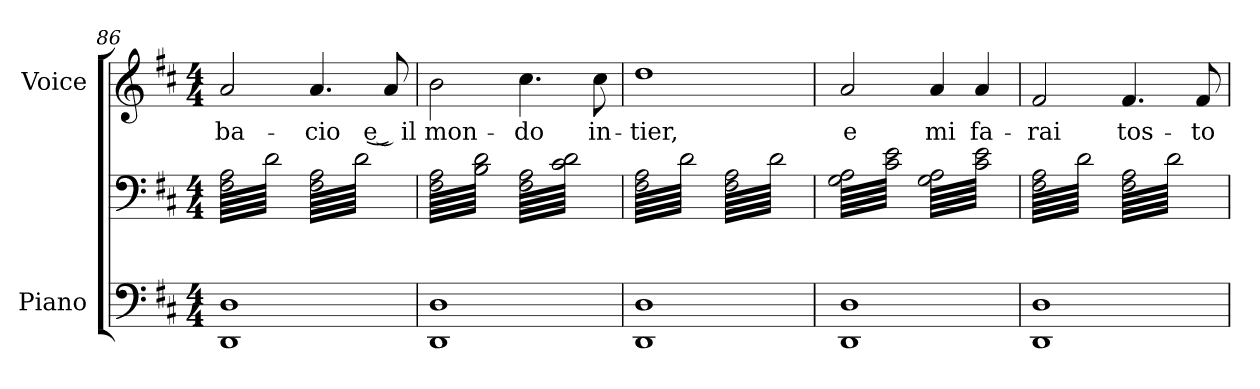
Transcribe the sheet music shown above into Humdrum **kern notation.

**kern	**kern	**kern	**text
*part2	*part2	*part1	*part1
*staff3	*staff2	*staff1	*staff1
*I"Piano	*	*I"Voice	*
*I'Pno	*	*	*
*clefF4	*clefF4	*clefG2	*
*k[f#c#]	*k[f#c#]	*k[f#c#]	*
*M4/4	*M4/4	*M4/4	*
=86	=86	=86	=86
!	!	!	!LO:LY:b
*	*tremolo	*	*
1DD 1D	64F#\ 64A\LLLL	2a/	ba-
.	64d\	.	.
.	64F#\ 64A\	.	.
.	64d\	.	.
.	64F#\ 64A\	.	.
.	64d\	.	.
.	64F#\ 64A\	.	.
.	64d\	.	.
.	64F#\ 64A\	.	.
.	64d\	.	.
.	64F#\ 64A\	.	.
.	64d\	.	.
.	64F#\ 64A\	.	.
.	64d\	.	.
.	64F#\ 64A\	.	.
.	64d\	.	.
.	64F#\ 64A\	.	.
.	64d\	.	.
.	64F#\ 64A\	.	.
.	64d\	.	.
.	64F#\ 64A\	.	.
.	64d\	.	.
.	64F#\ 64A\	.	.
.	64d\	.	.
.	64F#\ 64A\	.	.
.	64d\	.	.
.	64F#\ 64A\	.	.
.	64d\	.	.
.	64F#\ 64A\	.	.
.	64d\	.	.
.	64F#\ 64A\	.	.
.	64d\JJJJ	.	.
!	!	!	!LO:LY:b
.	64F#\ 64A\LLLL	4.a/	-cio
.	64d\	.	.
.	64F#\ 64A\	.	.
.	64d\	.	.
.	64F#\ 64A\	.	.
.	64d\	.	.
.	64F#\ 64A\	.	.
.	64d\	.	.
.	64F#\ 64A\	.	.
.	64d\	.	.
.	64F#\ 64A\	.	.
.	64d\	.	.
.	64F#\ 64A\	.	.
.	64d\	.	.
.	64F#\ 64A\	.	.
.	64d\	.	.
.	64F#\ 64A\	.	.
.	64d\	.	.
.	64F#\ 64A\	.	.
.	64d\	.	.
.	64F#\ 64A\	.	.
.	64d\	.	.
.	64F#\ 64A\	.	.
.	64d\	.	.
!	!	!	!LO:LY:b
.	64F#\ 64A\	8a/	e͜ il
.	64d\	.	.
.	64F#\ 64A\	.	.
.	64d\	.	.
.	64F#\ 64A\	.	.
.	64d\	.	.
.	64F#\ 64A\	.	.
.	64d\JJJJ	.	.
!!LO:LB:g=z
=87	=87	=87	=87
!	!	!	!LO:LY:b
1DD 1D	64F#\ 64A\LLLL	2b\	mon-
.	64B\ 64d\	.	.
.	64F#\ 64A\	.	.
.	64B\ 64d\	.	.
.	64F#\ 64A\	.	.
.	64B\ 64d\	.	.
.	64F#\ 64A\	.	.
.	64B\ 64d\	.	.
.	64F#\ 64A\	.	.
.	64B\ 64d\	.	.
.	64F#\ 64A\	.	.
.	64B\ 64d\	.	.
.	64F#\ 64A\	.	.
.	64B\ 64d\	.	.
.	64F#\ 64A\	.	.
.	64B\ 64d\	.	.
.	64F#\ 64A\	.	.
.	64B\ 64d\	.	.
.	64F#\ 64A\	.	.
.	64B\ 64d\	.	.
.	64F#\ 64A\	.	.
.	64B\ 64d\	.	.
.	64F#\ 64A\	.	.
.	64B\ 64d\	.	.
.	64F#\ 64A\	.	.
.	64B\ 64d\	.	.
.	64F#\ 64A\	.	.
.	64B\ 64d\	.	.
.	64F#\ 64A\	.	.
.	64B\ 64d\	.	.
.	64F#\ 64A\	.	.
.	64B\ 64d\JJJJ	.	.
!	!	!	!LO:LY:b
.	64F#\ 64A\LLLL	4.cc#\	-do
.	64c#\ 64d\	.	.
.	64F#\ 64A\	.	.
.	64c#\ 64d\	.	.
.	64F#\ 64A\	.	.
.	64c#\ 64d\	.	.
.	64F#\ 64A\	.	.
.	64c#\ 64d\	.	.
.	64F#\ 64A\	.	.
.	64c#\ 64d\	.	.
.	64F#\ 64A\	.	.
.	64c#\ 64d\	.	.
.	64F#\ 64A\	.	.
.	64c#\ 64d\	.	.
.	64F#\ 64A\	.	.
.	64c#\ 64d\	.	.
.	64F#\ 64A\	.	.
.	64c#\ 64d\	.	.
.	64F#\ 64A\	.	.
.	64c#\ 64d\	.	.
.	64F#\ 64A\	.	.
.	64c#\ 64d\	.	.
.	64F#\ 64A\	.	.
.	64c#\ 64d\	.	.
!	!	!	!LO:LY:b
.	64F#\ 64A\	8cc#\	in-
.	64c#\ 64d\	.	.
.	64F#\ 64A\	.	.
.	64c#\ 64d\	.	.
.	64F#\ 64A\	.	.
.	64c#\ 64d\	.	.
.	64F#\ 64A\	.	.
.	64c#\ 64d\JJJJ	.	.
=88	=88	=88	=88
!	!	!	!LO:LY:b
1DD 1D	64F#\ 64A\LLLL	1dd	-tier,
.	64d\	.	.
.	64F#\ 64A\	.	.
.	64d\	.	.
.	64F#\ 64A\	.	.
.	64d\	.	.
.	64F#\ 64A\	.	.
.	64d\	.	.
.	64F#\ 64A\	.	.
.	64d\	.	.
.	64F#\ 64A\	.	.
.	64d\	.	.
.	64F#\ 64A\	.	.
.	64d\	.	.
.	64F#\ 64A\	.	.
.	64d\	.	.
.	64F#\ 64A\	.	.
.	64d\	.	.
.	64F#\ 64A\	.	.
.	64d\	.	.
.	64F#\ 64A\	.	.
.	64d\	.	.
.	64F#\ 64A\	.	.
.	64d\	.	.
.	64F#\ 64A\	.	.
.	64d\	.	.
.	64F#\ 64A\	.	.
.	64d\	.	.
.	64F#\ 64A\	.	.
.	64d\	.	.
.	64F#\ 64A\	.	.
.	64d\JJJJ	.	.
.	64F#\ 64A\LLLL	.	.
.	64d\	.	.
.	64F#\ 64A\	.	.
.	64d\	.	.
.	64F#\ 64A\	.	.
.	64d\	.	.
.	64F#\ 64A\	.	.
.	64d\	.	.
.	64F#\ 64A\	.	.
.	64d\	.	.
.	64F#\ 64A\	.	.
.	64d\	.	.
.	64F#\ 64A\	.	.
.	64d\	.	.
.	64F#\ 64A\	.	.
.	64d\	.	.
.	64F#\ 64A\	.	.
.	64d\	.	.
.	64F#\ 64A\	.	.
.	64d\	.	.
.	64F#\ 64A\	.	.
.	64d\	.	.
.	64F#\ 64A\	.	.
.	64d\	.	.
.	64F#\ 64A\	.	.
.	64d\	.	.
.	64F#\ 64A\	.	.
.	64d\	.	.
.	64F#\ 64A\	.	.
.	64d\	.	.
.	64F#\ 64A\	.	.
.	64d\JJJJ	.	.
=89	=89	=89	=89
!	!	!	!LO:LY:b
1DD 1D	64G\ 64A\LLLL	2a/	e
.	64c#\ 64e\	.	.
.	64G\ 64A\	.	.
.	64c#\ 64e\	.	.
.	64G\ 64A\	.	.
.	64c#\ 64e\	.	.
.	64G\ 64A\	.	.
.	64c#\ 64e\	.	.
.	64G\ 64A\	.	.
.	64c#\ 64e\	.	.
.	64G\ 64A\	.	.
.	64c#\ 64e\	.	.
.	64G\ 64A\	.	.
.	64c#\ 64e\	.	.
.	64G\ 64A\	.	.
.	64c#\ 64e\	.	.
.	64G\ 64A\	.	.
.	64c#\ 64e\	.	.
.	64G\ 64A\	.	.
.	64c#\ 64e\	.	.
.	64G\ 64A\	.	.
.	64c#\ 64e\	.	.
.	64G\ 64A\	.	.
.	64c#\ 64e\	.	.
.	64G\ 64A\	.	.
.	64c#\ 64e\	.	.
.	64G\ 64A\	.	.
.	64c#\ 64e\	.	.
.	64G\ 64A\	.	.
.	64c#\ 64e\	.	.
.	64G\ 64A\	.	.
.	64c#\ 64e\JJJJ	.	.
!	!	!	!LO:LY:b
.	64G\ 64A\LLLL	4a/	mi
.	64c#\ 64e\	.	.
.	64G\ 64A\	.	.
.	64c#\ 64e\	.	.
.	64G\ 64A\	.	.
.	64c#\ 64e\	.	.
.	64G\ 64A\	.	.
.	64c#\ 64e\	.	.
.	64G\ 64A\	.	.
.	64c#\ 64e\	.	.
.	64G\ 64A\	.	.
.	64c#\ 64e\	.	.
.	64G\ 64A\	.	.
.	64c#\ 64e\	.	.
.	64G\ 64A\	.	.
.	64c#\ 64e\	.	.
!	!	!	!LO:LY:b
.	64G\ 64A\	4a/	fa-
.	64c#\ 64e\	.	.
.	64G\ 64A\	.	.
.	64c#\ 64e\	.	.
.	64G\ 64A\	.	.
.	64c#\ 64e\	.	.
.	64G\ 64A\	.	.
.	64c#\ 64e\	.	.
.	64G\ 64A\	.	.
.	64c#\ 64e\	.	.
.	64G\ 64A\	.	.
.	64c#\ 64e\	.	.
.	64G\ 64A\	.	.
.	64c#\ 64e\	.	.
.	64G\ 64A\	.	.
.	64c#\ 64e\JJJJ	.	.
=90	=90	=90	=90
!	!	!	!LO:LY:b
1DD 1D	64F#\ 64A\LLLL	2f#/	-rai
.	64d\	.	.
.	64F#\ 64A\	.	.
.	64d\	.	.
.	64F#\ 64A\	.	.
.	64d\	.	.
.	64F#\ 64A\	.	.
.	64d\	.	.
.	64F#\ 64A\	.	.
.	64d\	.	.
.	64F#\ 64A\	.	.
.	64d\	.	.
.	64F#\ 64A\	.	.
.	64d\	.	.
.	64F#\ 64A\	.	.
.	64d\	.	.
.	64F#\ 64A\	.	.
.	64d\	.	.
.	64F#\ 64A\	.	.
.	64d\	.	.
.	64F#\ 64A\	.	.
.	64d\	.	.
.	64F#\ 64A\	.	.
.	64d\	.	.
.	64F#\ 64A\	.	.
.	64d\	.	.
.	64F#\ 64A\	.	.
.	64d\	.	.
.	64F#\ 64A\	.	.
.	64d\	.	.
.	64F#\ 64A\	.	.
.	64d\JJJJ	.	.
!	!	!	!LO:LY:b
.	64F#\ 64A\LLLL	4.f#/	tos-
.	64d\	.	.
.	64F#\ 64A\	.	.
.	64d\	.	.
.	64F#\ 64A\	.	.
.	64d\	.	.
.	64F#\ 64A\	.	.
.	64d\	.	.
.	64F#\ 64A\	.	.
.	64d\	.	.
.	64F#\ 64A\	.	.
.	64d\	.	.
.	64F#\ 64A\	.	.
.	64d\	.	.
.	64F#\ 64A\	.	.
.	64d\	.	.
.	64F#\ 64A\	.	.
.	64d\	.	.
.	64F#\ 64A\	.	.
.	64d\	.	.
.	64F#\ 64A\	.	.
.	64d\	.	.
.	64F#\ 64A\	.	.
.	64d\	.	.
!	!	!	!LO:LY:b
.	64F#\ 64A\	8f#/	-to
.	64d\	.	.
.	64F#\ 64A\	.	.
.	64d\	.	.
.	64F#\ 64A\	.	.
.	64d\	.	.
.	64F#\ 64A\	.	.
.	64d\JJJJ	.	.
*	*Xtremolo	*	*
.	.	.	.
.	.	.	.
.	.	.	.
.	.	.	.
.	.	.	.
.	.	.	.
.	.	.	.
.	.	.	.
.	.	.	.
.	.	.	.
.	.	.	.
.	.	.	.
.	.	.	.
.	.	.	.
.	.	.	.
.	.	.	.
=	=	=	=
*-	*-	*-	*-
